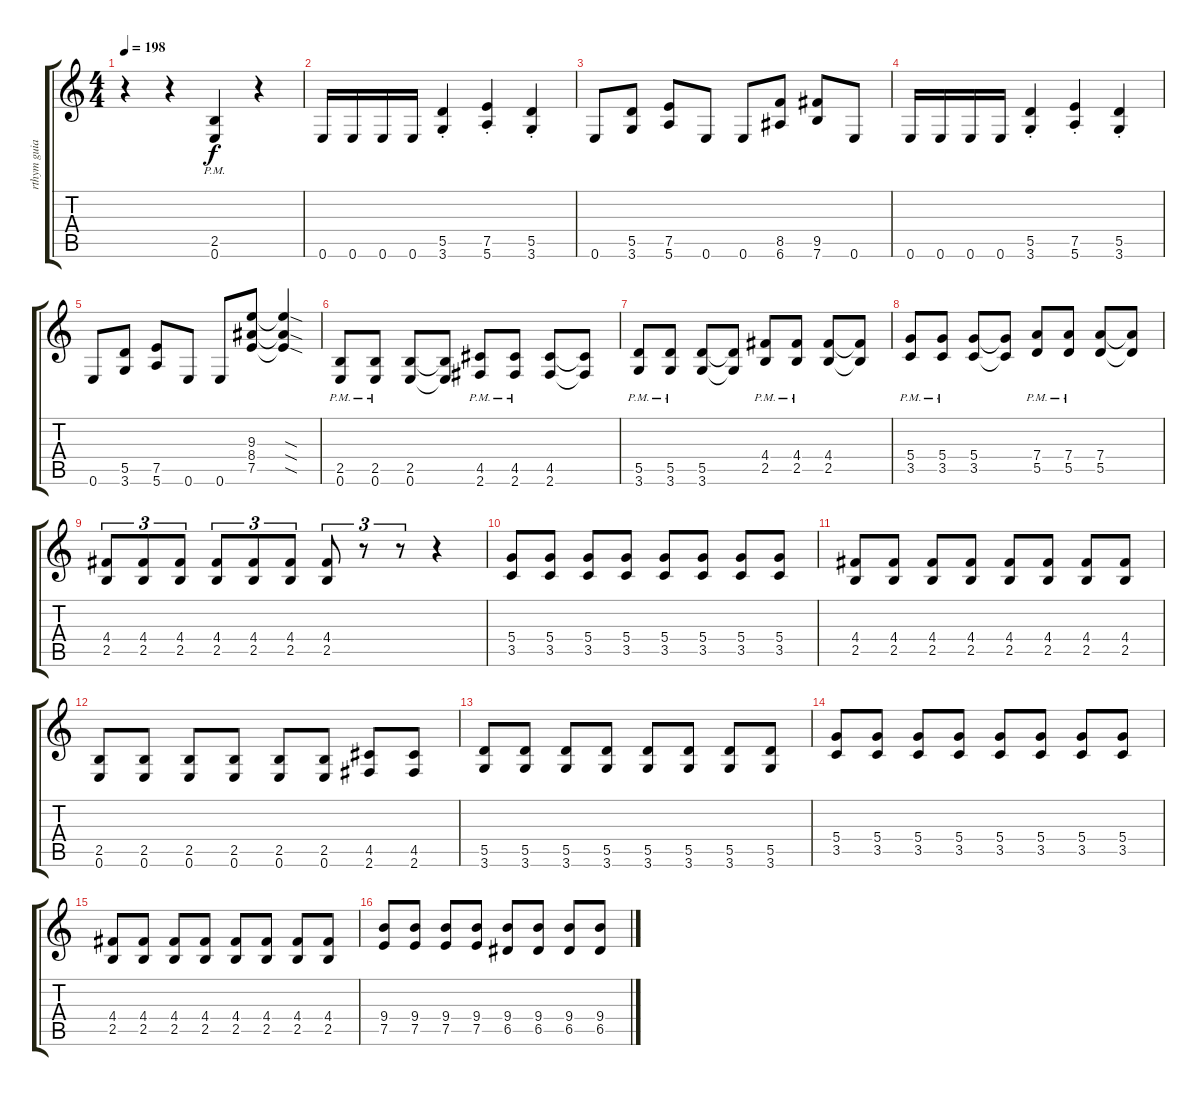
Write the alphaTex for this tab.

\track ("rthym guiar" "rthym guia") {instrument distortionguitar}
\staff {score tabs}
\tuning (E4 B3 G3 D3 A2 E2) {hide}
\ts (4 4)
\tempo 198
\clef g2
\ks c
r.4{dy f} r.4 (2.5{pm} 0.6{pm}).4 r.4 |
0.6.16 0.6.16 0.6.16 0.6.16 (5.5{st} 3.6{st}).4 (7.5{st} 5.6{st}).4 (5.5{st} 3.6{st}).4 |
0.6.8 (5.5 3.6).8 (7.5 5.6).8 0.6.8 0.6.8 (8.5 6.6).8 (9.5 7.6).8 0.6.8 |
0.6.16 0.6.16 0.6.16 0.6.16 (5.5{st} 3.6{st}).4 (7.5{st} 5.6{st}).4 (5.5{st} 3.6{st}).4 |
0.6.8 (5.5 3.6).8 (7.5 5.6).8 0.6.8 0.6.8 (9.3 8.4 7.5).8 (9.3{sod t} 8.4{sod t} 7.5{sod t}).4 |
(2.5{pm} 0.6{pm}).8 (2.5{pm} 0.6{pm}).8 (2.5 0.6).8 (2.5{t} 0.6{t}).8 (4.5{pm} 2.6{pm}).8 (4.5{pm} 2.6{pm}).8 (4.5 2.6).8 (4.5{t} 2.6{t}).8 |
(5.5{pm} 3.6{pm}).8 (5.5{pm} 3.6{pm}).8 (5.5 3.6).8 (5.5{t} 3.6{t}).8 (4.4{pm} 2.5{pm}).8 (4.4{pm} 2.5{pm}).8 (4.4 2.5).8 (4.4{t} 2.5{t}).8 |
(5.4{pm} 3.5{pm}).8 (5.4{pm} 3.5{pm}).8 (5.4 3.5).8 (5.4{t} 3.5{t}).8 (7.4{pm} 5.5{pm}).8 (7.4{pm} 5.5{pm}).8 (7.4 5.5).8 (7.4{t} 5.5{t}).8 |
(4.4 2.5).8{tu (3 2)} (4.4 2.5).8{tu (3 2)} (4.4 2.5).8{tu (3 2)} (4.4 2.5).8{tu (3 2)} (4.4 2.5).8{tu (3 2)} (4.4 2.5).8{tu (3 2)} (4.4 2.5).8{tu (3 2)} r.8{tu (3 2)} r.8{tu (3 2)} r.4 |
(5.4 3.5).8 (5.4 3.5).8 (5.4 3.5).8 (5.4 3.5).8 (5.4 3.5).8 (5.4 3.5).8 (5.4 3.5).8 (5.4 3.5).8 |
(4.4 2.5).8 (4.4 2.5).8 (4.4 2.5).8 (4.4 2.5).8 (4.4 2.5).8 (4.4 2.5).8 (4.4 2.5).8 (4.4 2.5).8 |
(2.5 0.6).8 (2.5 0.6).8 (2.5 0.6).8 (2.5 0.6).8 (2.5 0.6).8 (2.5 0.6).8 (4.5 2.6).8 (4.5 2.6).8 |
(5.5 3.6).8 (5.5 3.6).8 (5.5 3.6).8 (5.5 3.6).8 (5.5 3.6).8 (5.5 3.6).8 (5.5 3.6).8 (5.5 3.6).8 |
(5.4 3.5).8 (5.4 3.5).8 (5.4 3.5).8 (5.4 3.5).8 (5.4 3.5).8 (5.4 3.5).8 (5.4 3.5).8 (5.4 3.5).8 |
(4.4 2.5).8 (4.4 2.5).8 (4.4 2.5).8 (4.4 2.5).8 (4.4 2.5).8 (4.4 2.5).8 (4.4 2.5).8 (4.4 2.5).8 |
(9.4 7.5).8 (9.4 7.5).8 (9.4 7.5).8 (9.4 7.5).8 (9.4 6.5).8 (9.4 6.5).8 (9.4 6.5).8 (9.4 6.5).8
